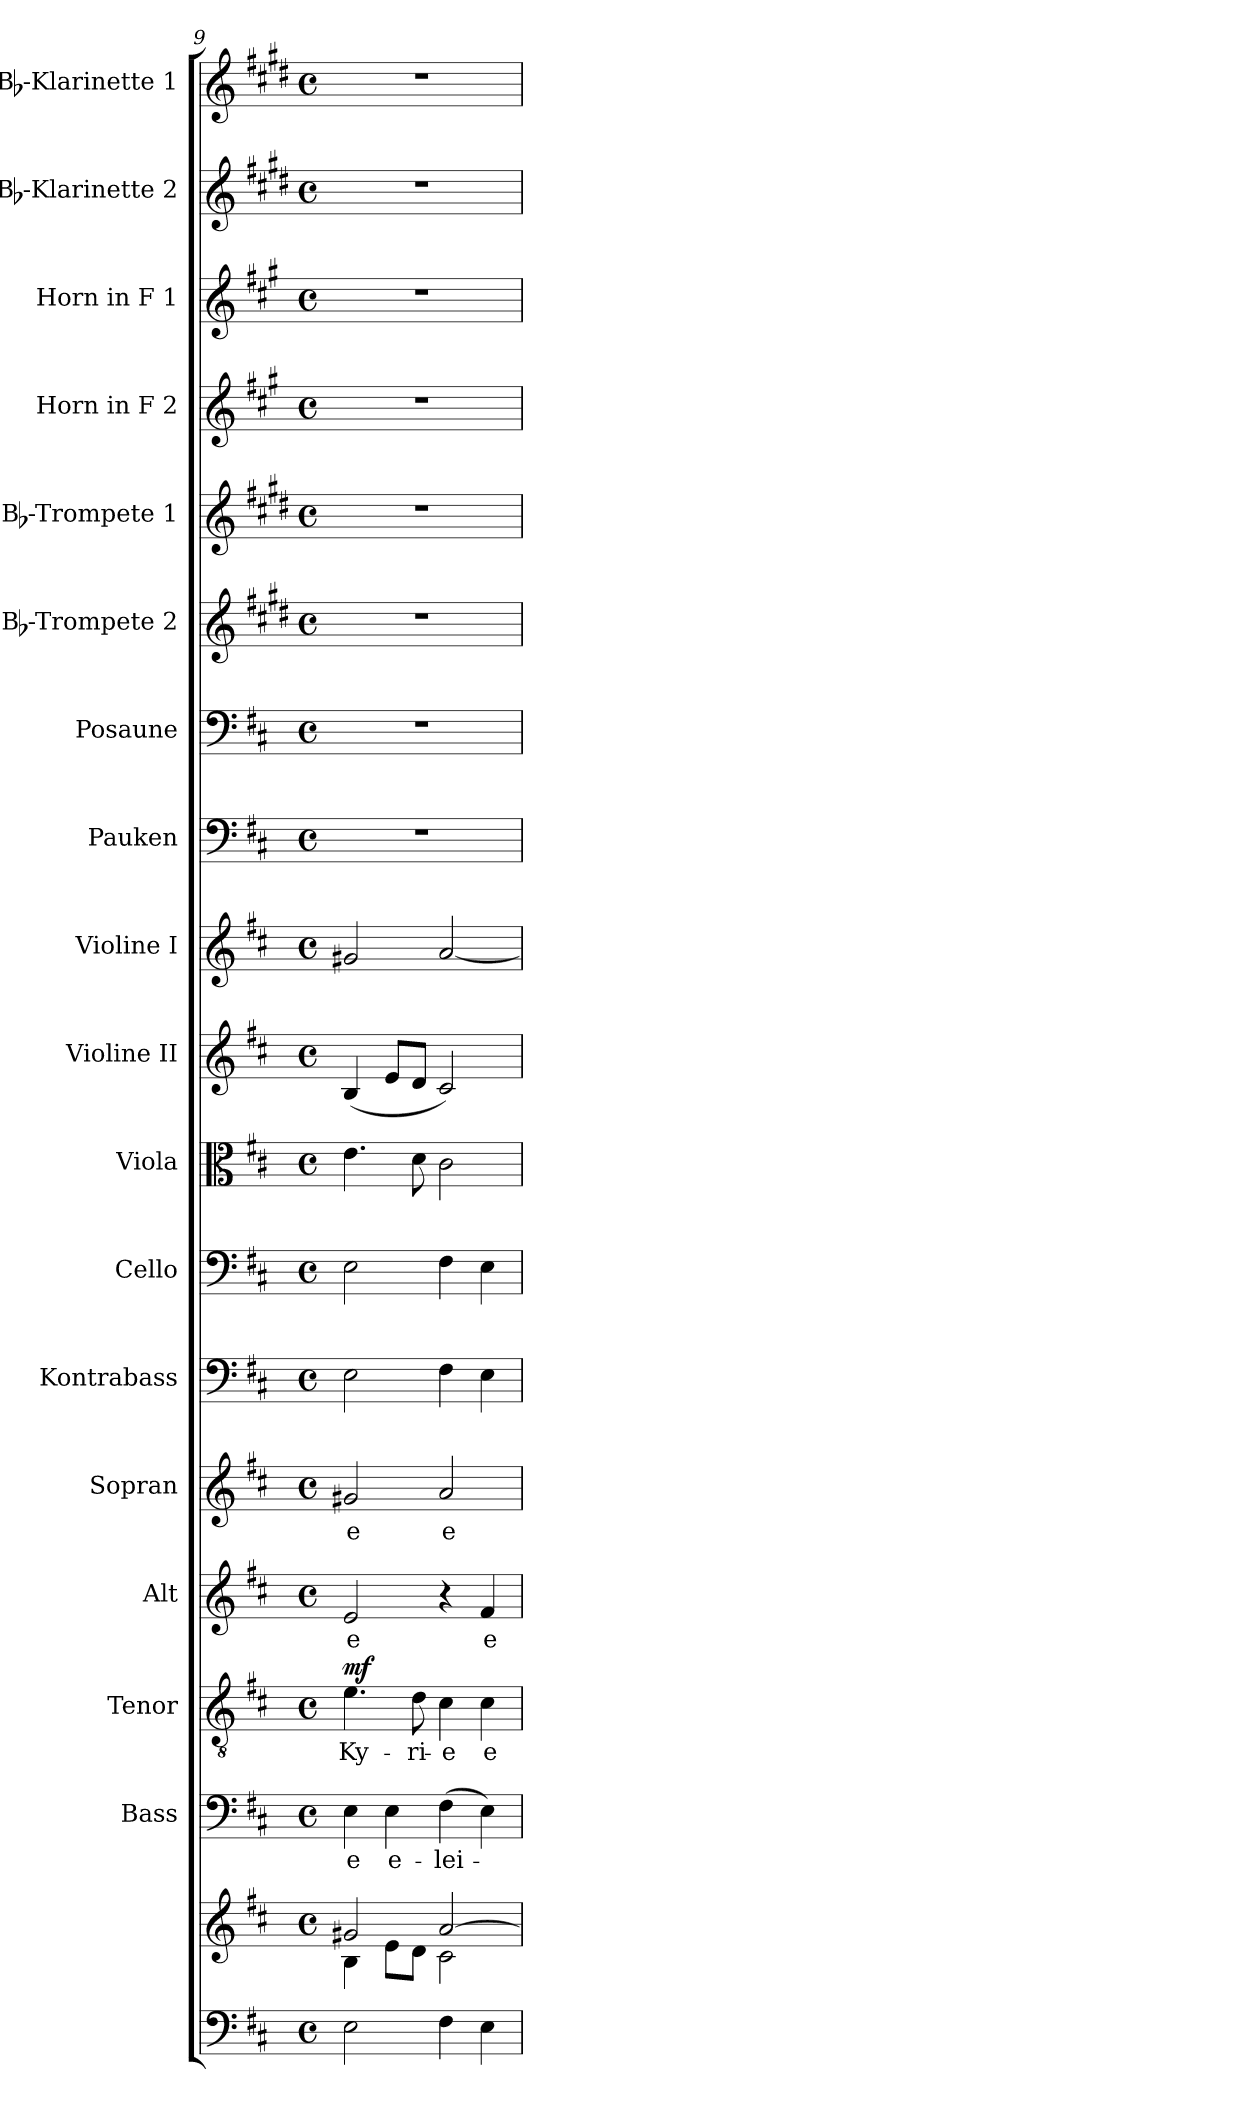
**kern	**kern	**kern	**text	**kern	**text	**dynam	**kern	**text	**kern	**text	**kern	**kern	**kern	**kern	**kern	**kern	**kern	**kern	**kern	**kern	**kern	**kern	**kern
*part18	*part18	*part17	*part17	*part16	*part16	*part16	*part15	*part15	*part14	*part14	*part13	*part12	*part11	*part10	*part9	*part8	*part7	*part6	*part5	*part4	*part3	*part2	*part1
*staff19	*staff18	*staff17	*staff17	*staff16	*staff16	*staff16	*staff15	*staff15	*staff14	*staff14	*staff13	*staff12	*staff11	*staff10	*staff9	*staff8	*staff7	*staff6	*staff5	*staff4	*staff3	*staff2	*staff1
*	*	*I"Bass	*	*I"Tenor	*	*	*I"Alt	*	*I"Sopran	*	*I"Kontrabass	*I"Cello	*I"Viola	*I"Violine II	*I"Violine I	*I"Pauken	*I"Posaune	*I"Bb-Trompete 2	*I"Bb-Trompete 1	*I"Horn in F 2	*I"Horn in F 1	*I"Bb-Klarinette 2	*I"Bb-Klarinette 1
*	*	*I'B.	*	*I'T.	*	*	*I'A.	*	*I'S.	*	*I'Kb.	*	*I'Vla.	*I'Vl. II	*I'Vl. I	*I'Pk.	*I'Pos.	*I'Bb Trp. 2	*I'Bb Trp. 1	*	*	*I'Bb Kl. 2	*I'Bb Kl. 1
!!LO:PB:g=z
*clefF4	*clefG2	*clefF4	*	*clefGv2	*	*	*clefG2	*	*clefG2	*	*clefF4	*clefF4	*clefC3	*clefG2	*clefG2	*clefF4	*clefF4	*clefG2	*clefG2	*clefG2	*clefG2	*clefG2	*clefG2
*	*	*	*	*	*	*	*	*	*	*	*ITrd7c12	*	*	*	*	*	*	*ITrd1c2	*ITrd1c2	*ITrd4c7	*ITrd4c7	*ITrd1c2	*ITrd1c2
*k[f#c#]	*k[f#c#]	*k[f#c#]	*	*k[f#c#]	*	*	*k[f#c#]	*	*k[f#c#]	*	*k[f#c#]	*k[f#c#]	*k[f#c#]	*k[f#c#]	*k[f#c#]	*k[f#c#]	*k[f#c#]	*k[f#c#]	*k[f#c#]	*k[f#c#]	*k[f#c#]	*k[f#c#]	*k[f#c#]
*D:	*D:	*D:	*	*D:	*	*	*D:	*	*D:	*	*D:	*D:	*D:	*D:	*D:	*D:	*D:	*D:	*D:	*D:	*D:	*D:	*D:
*M4/4	*M4/4	*M4/4	*	*M4/4	*	*	*M4/4	*	*M4/4	*	*M4/4	*M4/4	*M4/4	*M4/4	*M4/4	*M4/4	*M4/4	*M4/4	*M4/4	*M4/4	*M4/4	*M4/4	*M4/4
*met(c)	*met(c)	*met(c)	*	*met(c)	*	*	*met(c)	*	*met(c)	*	*met(c)	*met(c)	*met(c)	*met(c)	*met(c)	*met(c)	*met(c)	*met(c)	*met(c)	*met(c)	*met(c)	*met(c)	*met(c)
=9	=9	=9	=9	=9	=9	=9	=9	=9	=9	=9	=9	=9	=9	=9	=9	=9	=9	=9	=9	=9	=9	=9	=9
*	*^	*	*	*	*	*	*	*	*	*	*	*	*	*	*	*	*	*	*	*	*	*	*
!	!	!	!	!LO:LY:b	!	!LO:LY:b	!LO:DY:a	!	!LO:LY:b	!	!LO:LY:b	!	!	!	!	!	!	!	!	!	!	!	!	!
2E\	2g#X/	4B\	4E\	-e	4.e\	Ky-	mf	2e/	-e	2g#X/	-e	2EE\	2E\	4.e\	(<4B/	2g#X/	1r	1r	1r	1r	1r	1r	1r	1r
!	!	!	!	!LO:LY:b	!	!	!	!	!	!	!	!	!	!	!	!	!	!	!	!	!	!	!	!
.	.	8e\L	4E\	e-	.	.	.	.	.	.	.	.	.	.	8e/L	.	.	.	.	.	.	.	.	.
!	!	!	!	!	!	!LO:LY:b	!	!	!	!	!	!	!	!	!	!	!	!	!	!	!	!	!	!
.	.	8d\J	.	.	8d\	-ri-	.	.	.	.	.	.	.	8d\	8d/J	.	.	.	.	.	.	.	.	.
!	!	!	!	!LO:LY:b	!	!LO:LY:b	!	!	!	!	!LO:LY:b	!	!	!	!	!	!	!	!	!	!	!	!	!
4F#\	[>2a/	2c#\	(>4F#\	-lei-	4c#\	-e	.	4r	.	2a/	e-	4FF#\	4F#\	2c#\	2c#/)	[2a/	.	.	.	.	.	.	.	.
!	!	!	!	!	!	!LO:LY:b	!	!	!LO:LY:b	!	!	!	!	!	!	!	!	!	!	!	!	!	!	!
4E\	.	.	4E\)	.	4c#\	e-	.	4f#/	e-	.	.	4EE\	4E\	.	.	.	.	.	.	.	.	.	.	.
*	*v	*v	*	*	*	*	*	*	*	*	*	*	*	*	*	*	*	*	*	*	*	*	*	*
=	=	=	=	=	=	=	=	=	=	=	=	=	=	=	=	=	=	=	=	=	=	=	=
*-	*-	*-	*-	*-	*-	*-	*-	*-	*-	*-	*-	*-	*-	*-	*-	*-	*-	*-	*-	*-	*-	*-	*-
